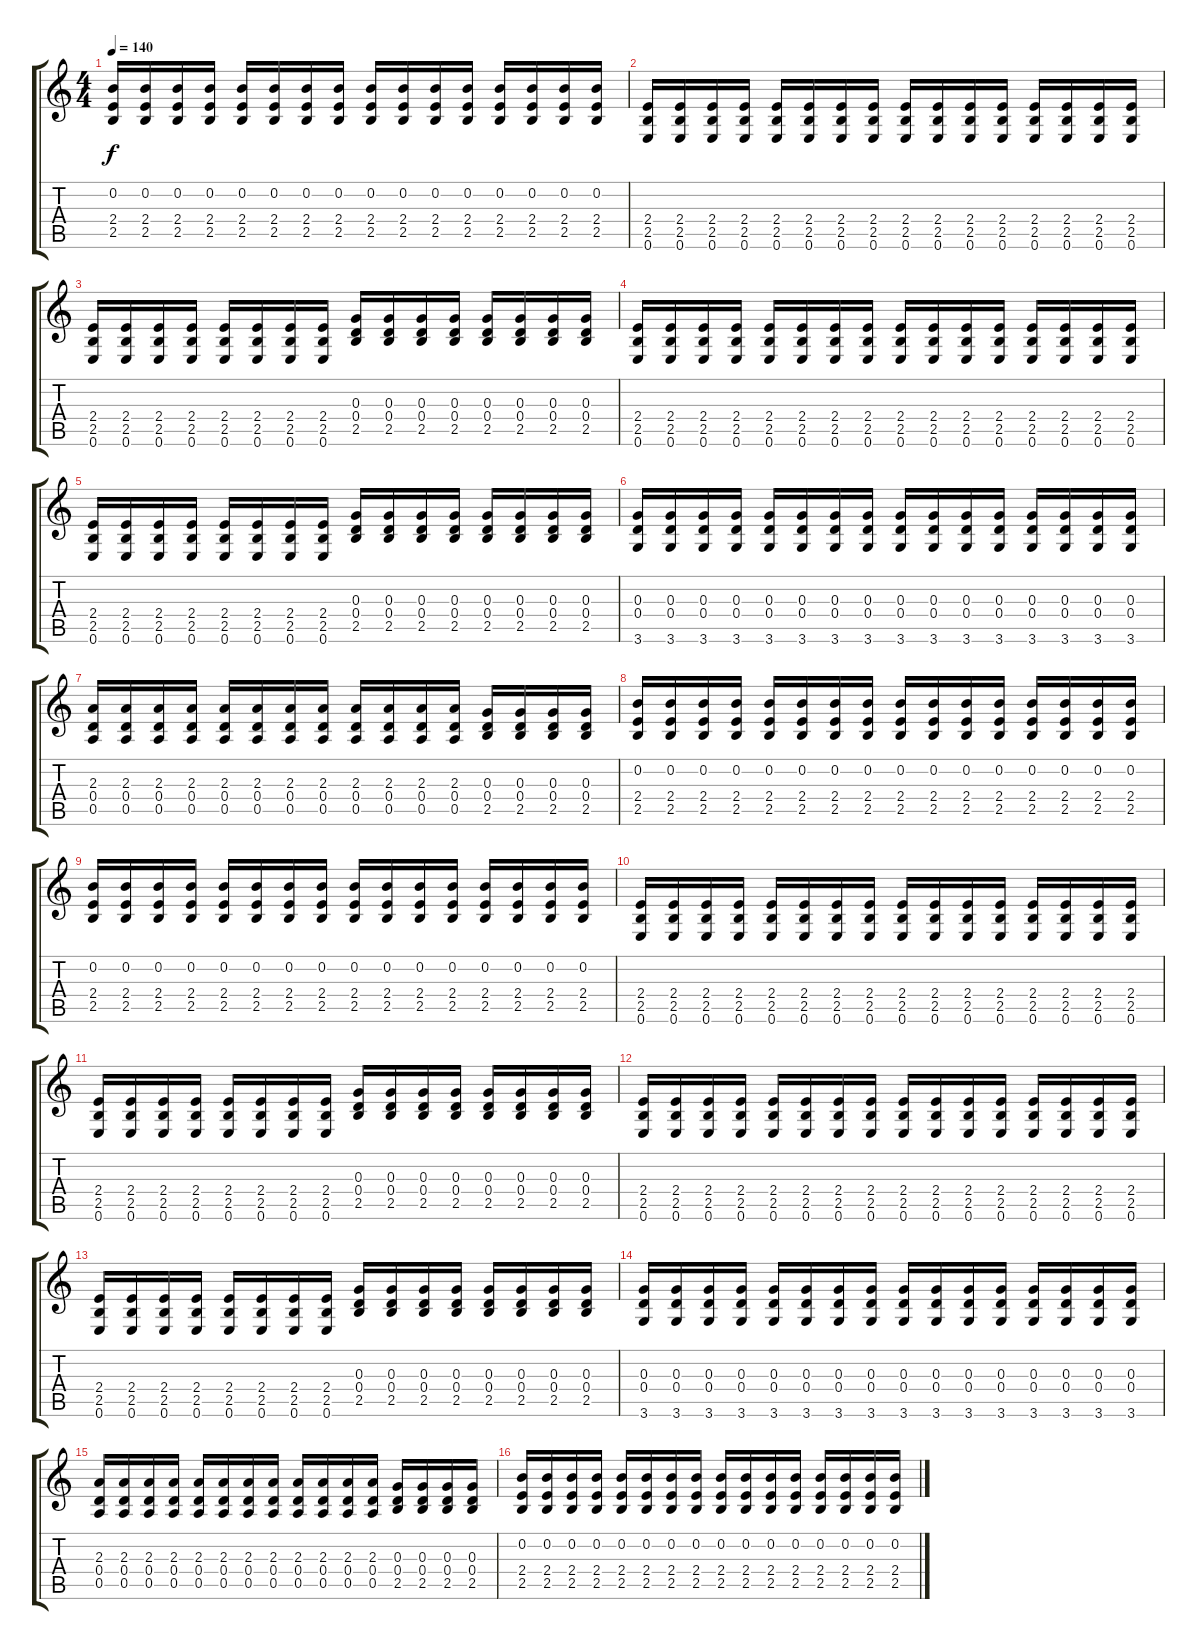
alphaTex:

\track "" {instrument distortionguitar}
\staff {score tabs}
\tuning (E4 B3 G3 D3 A2 E2) {hide}
\ts (4 4)
\tempo 140
\clef g2
\ks c
(0.2 2.4 2.5).16{dy f} (0.2 2.4 2.5).16 (0.2 2.4 2.5).16 (0.2 2.4 2.5).16 (0.2 2.4 2.5).16 (0.2 2.4 2.5).16 (0.2 2.4 2.5).16 (0.2 2.4 2.5).16 (0.2 2.4 2.5).16 (0.2 2.4 2.5).16 (0.2 2.4 2.5).16 (0.2 2.4 2.5).16 (0.2 2.4 2.5).16 (0.2 2.4 2.5).16 (0.2 2.4 2.5).16 (0.2 2.4 2.5).16 |
(2.4 2.5 0.6).16 (2.4 2.5 0.6).16 (2.4 2.5 0.6).16 (2.4 2.5 0.6).16 (2.4 2.5 0.6).16 (2.4 2.5 0.6).16 (2.4 2.5 0.6).16 (2.4 2.5 0.6).16 (2.4 2.5 0.6).16 (2.4 2.5 0.6).16 (2.4 2.5 0.6).16 (2.4 2.5 0.6).16 (2.4 2.5 0.6).16 (2.4 2.5 0.6).16 (2.4 2.5 0.6).16 (2.4 2.5 0.6).16 |
(2.4 2.5 0.6).16 (2.4 2.5 0.6).16 (2.4 2.5 0.6).16 (2.4 2.5 0.6).16 (2.4 2.5 0.6).16 (2.4 2.5 0.6).16 (2.4 2.5 0.6).16 (2.4 2.5 0.6).16 (0.3 0.4 2.5).16 (0.3 0.4 2.5).16 (0.3 0.4 2.5).16 (0.3 0.4 2.5).16 (0.3 0.4 2.5).16 (0.3 0.4 2.5).16 (0.3 0.4 2.5).16 (0.3 0.4 2.5).16 |
(2.4 2.5 0.6).16 (2.4 2.5 0.6).16 (2.4 2.5 0.6).16 (2.4 2.5 0.6).16 (2.4 2.5 0.6).16 (2.4 2.5 0.6).16 (2.4 2.5 0.6).16 (2.4 2.5 0.6).16 (2.4 2.5 0.6).16 (2.4 2.5 0.6).16 (2.4 2.5 0.6).16 (2.4 2.5 0.6).16 (2.4 2.5 0.6).16 (2.4 2.5 0.6).16 (2.4 2.5 0.6).16 (2.4 2.5 0.6).16 |
(2.4 2.5 0.6).16 (2.4 2.5 0.6).16 (2.4 2.5 0.6).16 (2.4 2.5 0.6).16 (2.4 2.5 0.6).16 (2.4 2.5 0.6).16 (2.4 2.5 0.6).16 (2.4 2.5 0.6).16 (0.3 0.4 2.5).16 (0.3 0.4 2.5).16 (0.3 0.4 2.5).16 (0.3 0.4 2.5).16 (0.3 0.4 2.5).16 (0.3 0.4 2.5).16 (0.3 0.4 2.5).16 (0.3 0.4 2.5).16 |
(0.3 0.4 3.6).16 (0.3 0.4 3.6).16 (0.3 0.4 3.6).16 (0.3 0.4 3.6).16 (0.3 0.4 3.6).16 (0.3 0.4 3.6).16 (0.3 0.4 3.6).16 (0.3 0.4 3.6).16 (0.3 0.4 3.6).16 (0.3 0.4 3.6).16 (0.3 0.4 3.6).16 (0.3 0.4 3.6).16 (0.3 0.4 3.6).16 (0.3 0.4 3.6).16 (0.3 0.4 3.6).16 (0.3 0.4 3.6).16 |
(2.3 0.4 0.5).16 (2.3 0.4 0.5).16 (2.3 0.4 0.5).16 (2.3 0.4 0.5).16 (2.3 0.4 0.5).16 (2.3 0.4 0.5).16 (2.3 0.4 0.5).16 (2.3 0.4 0.5).16 (2.3 0.4 0.5).16 (2.3 0.4 0.5).16 (2.3 0.4 0.5).16 (2.3 0.4 0.5).16 (0.3 0.4 2.5).16 (0.3 0.4 2.5).16 (0.3 0.4 2.5).16 (0.3 0.4 2.5).16 |
(0.2 2.4 2.5).16 (0.2 2.4 2.5).16 (0.2 2.4 2.5).16 (0.2 2.4 2.5).16 (0.2 2.4 2.5).16 (0.2 2.4 2.5).16 (0.2 2.4 2.5).16 (0.2 2.4 2.5).16 (0.2 2.4 2.5).16 (0.2 2.4 2.5).16 (0.2 2.4 2.5).16 (0.2 2.4 2.5).16 (0.2 2.4 2.5).16 (0.2 2.4 2.5).16 (0.2 2.4 2.5).16 (0.2 2.4 2.5).16 |
(0.2 2.4 2.5).16 (0.2 2.4 2.5).16 (0.2 2.4 2.5).16 (0.2 2.4 2.5).16 (0.2 2.4 2.5).16 (0.2 2.4 2.5).16 (0.2 2.4 2.5).16 (0.2 2.4 2.5).16 (0.2 2.4 2.5).16 (0.2 2.4 2.5).16 (0.2 2.4 2.5).16 (0.2 2.4 2.5).16 (0.2 2.4 2.5).16 (0.2 2.4 2.5).16 (0.2 2.4 2.5).16 (0.2 2.4 2.5).16 |
(2.4 2.5 0.6).16 (2.4 2.5 0.6).16 (2.4 2.5 0.6).16 (2.4 2.5 0.6).16 (2.4 2.5 0.6).16 (2.4 2.5 0.6).16 (2.4 2.5 0.6).16 (2.4 2.5 0.6).16 (2.4 2.5 0.6).16 (2.4 2.5 0.6).16 (2.4 2.5 0.6).16 (2.4 2.5 0.6).16 (2.4 2.5 0.6).16 (2.4 2.5 0.6).16 (2.4 2.5 0.6).16 (2.4 2.5 0.6).16 |
(2.4 2.5 0.6).16 (2.4 2.5 0.6).16 (2.4 2.5 0.6).16 (2.4 2.5 0.6).16 (2.4 2.5 0.6).16 (2.4 2.5 0.6).16 (2.4 2.5 0.6).16 (2.4 2.5 0.6).16 (0.3 0.4 2.5).16 (0.3 0.4 2.5).16 (0.3 0.4 2.5).16 (0.3 0.4 2.5).16 (0.3 0.4 2.5).16 (0.3 0.4 2.5).16 (0.3 0.4 2.5).16 (0.3 0.4 2.5).16 |
(2.4 2.5 0.6).16 (2.4 2.5 0.6).16 (2.4 2.5 0.6).16 (2.4 2.5 0.6).16 (2.4 2.5 0.6).16 (2.4 2.5 0.6).16 (2.4 2.5 0.6).16 (2.4 2.5 0.6).16 (2.4 2.5 0.6).16 (2.4 2.5 0.6).16 (2.4 2.5 0.6).16 (2.4 2.5 0.6).16 (2.4 2.5 0.6).16 (2.4 2.5 0.6).16 (2.4 2.5 0.6).16 (2.4 2.5 0.6).16 |
(2.4 2.5 0.6).16 (2.4 2.5 0.6).16 (2.4 2.5 0.6).16 (2.4 2.5 0.6).16 (2.4 2.5 0.6).16 (2.4 2.5 0.6).16 (2.4 2.5 0.6).16 (2.4 2.5 0.6).16 (0.3 0.4 2.5).16 (0.3 0.4 2.5).16 (0.3 0.4 2.5).16 (0.3 0.4 2.5).16 (0.3 0.4 2.5).16 (0.3 0.4 2.5).16 (0.3 0.4 2.5).16 (0.3 0.4 2.5).16 |
(0.3 0.4 3.6).16 (0.3 0.4 3.6).16 (0.3 0.4 3.6).16 (0.3 0.4 3.6).16 (0.3 0.4 3.6).16 (0.3 0.4 3.6).16 (0.3 0.4 3.6).16 (0.3 0.4 3.6).16 (0.3 0.4 3.6).16 (0.3 0.4 3.6).16 (0.3 0.4 3.6).16 (0.3 0.4 3.6).16 (0.3 0.4 3.6).16 (0.3 0.4 3.6).16 (0.3 0.4 3.6).16 (0.3 0.4 3.6).16 |
(2.3 0.4 0.5).16 (2.3 0.4 0.5).16 (2.3 0.4 0.5).16 (2.3 0.4 0.5).16 (2.3 0.4 0.5).16 (2.3 0.4 0.5).16 (2.3 0.4 0.5).16 (2.3 0.4 0.5).16 (2.3 0.4 0.5).16 (2.3 0.4 0.5).16 (2.3 0.4 0.5).16 (2.3 0.4 0.5).16 (0.3 0.4 2.5).16 (0.3 0.4 2.5).16 (0.3 0.4 2.5).16 (0.3 0.4 2.5).16 |
(0.2 2.4 2.5).16 (0.2 2.4 2.5).16 (0.2 2.4 2.5).16 (0.2 2.4 2.5).16 (0.2 2.4 2.5).16 (0.2 2.4 2.5).16 (0.2 2.4 2.5).16 (0.2 2.4 2.5).16 (0.2 2.4 2.5).16 (0.2 2.4 2.5).16 (0.2 2.4 2.5).16 (0.2 2.4 2.5).16 (0.2 2.4 2.5).16 (0.2 2.4 2.5).16 (0.2 2.4 2.5).16 (0.2 2.4 2.5).16
